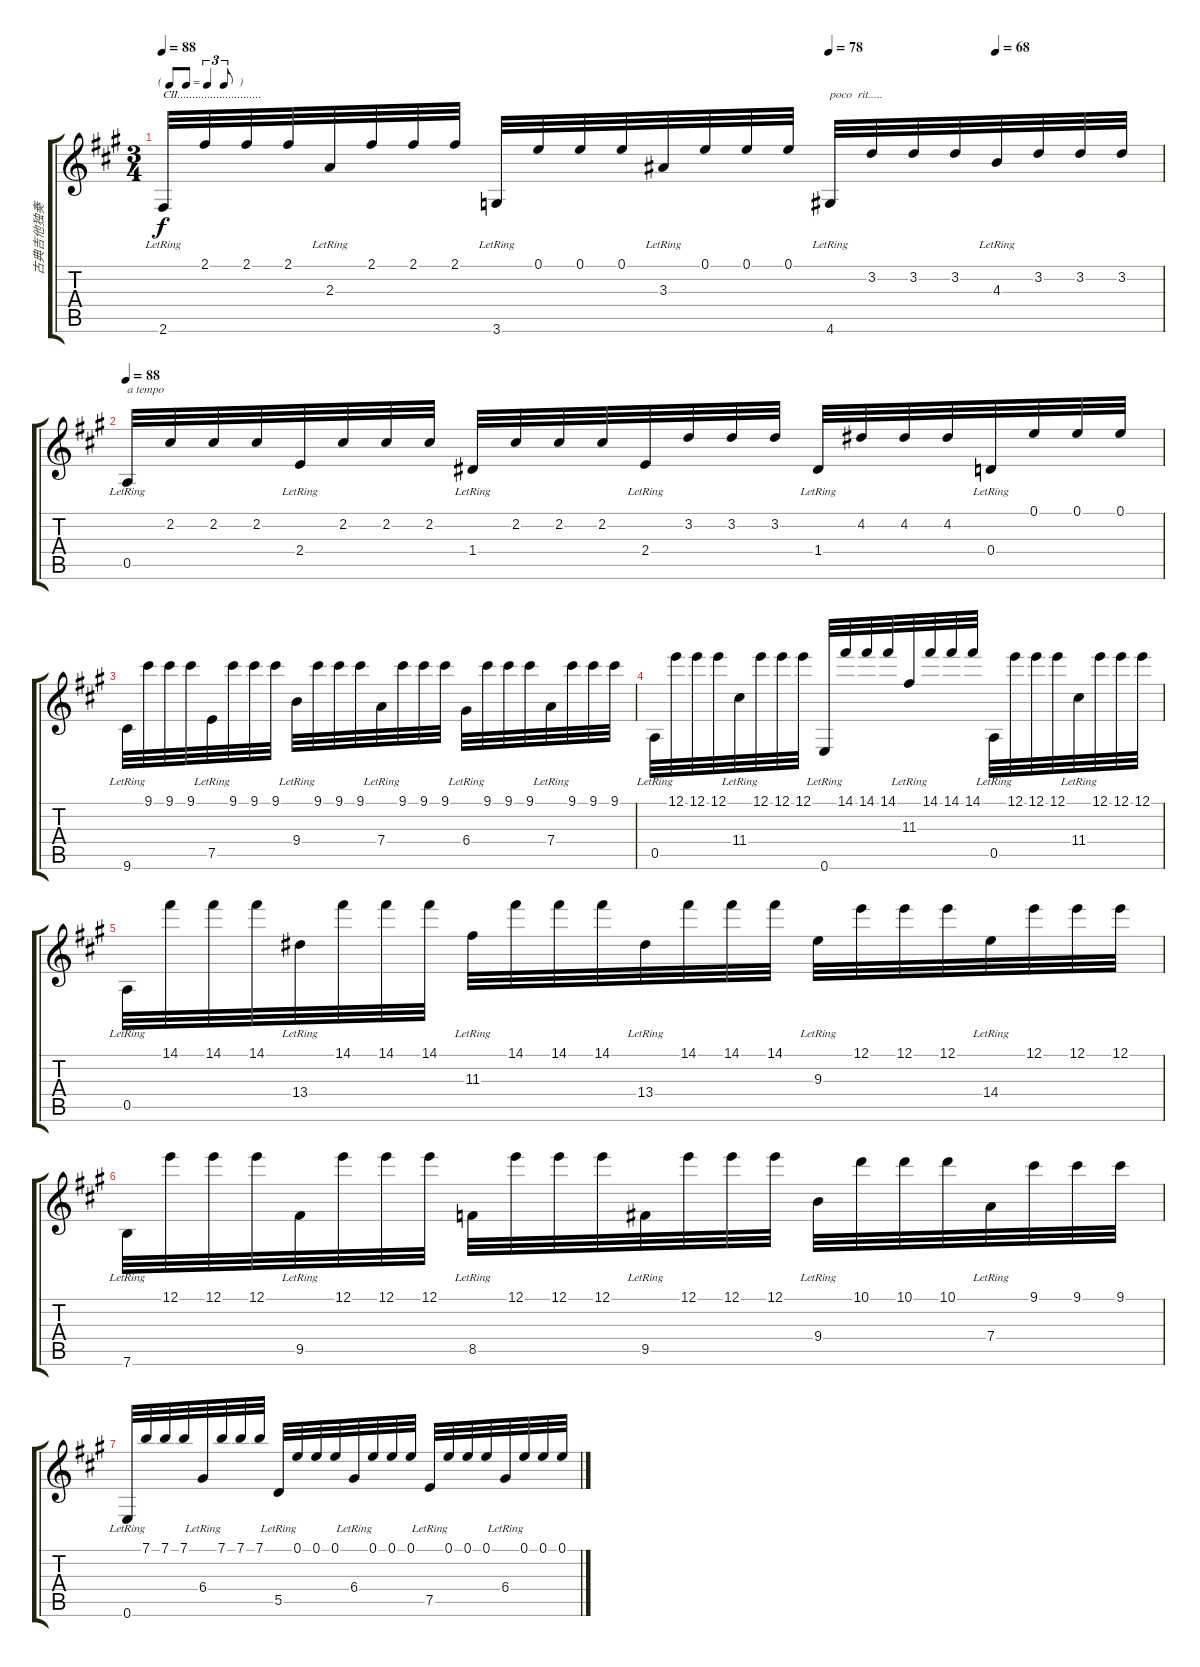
\track ("古典吉他独奏" "古典吉他独奏") {instrument acousticguitarnylon}
\staff {score tabs}
\tuning (E4 B3 G3 D3 A2 E2) {hide}
\ts (3 4)
\tf triplet8th
\tempo 88
\tempo (78 0.6666666666666666)
\tempo (68 0.8333333333333334)
\clef g2
\ks a
2.6{lr}.32{txt "CII............................" dy f} 2.1.32 2.1.32 2.1.32 2.3{lr}.32 2.1.32 2.1.32 2.1.32 3.6{lr}.32 0.1.32 0.1.32 0.1.32 3.3{lr}.32 0.1.32 0.1.32 0.1.32 4.6{lr}.32{txt "poco  rit....."} 3.2.32 3.2.32 3.2.32 4.3{lr}.32 3.2.32 3.2.32 3.2.32 |
\tempo 88
0.5{lr}.32{txt "a tempo"} 2.2.32 2.2.32 2.2.32 2.4{lr}.32 2.2.32 2.2.32 2.2.32 1.4{lr}.32 2.2.32 2.2.32 2.2.32 2.4{lr}.32 3.2.32 3.2.32 3.2.32 1.4{lr}.32 4.2.32 4.2.32 4.2.32 0.4{lr}.32 0.1.32 0.1.32 0.1.32 |
9.6{lr}.32 9.1.32 9.1.32 9.1.32 7.5{lr}.32 9.1.32 9.1.32 9.1.32 9.4{lr}.32 9.1.32 9.1.32 9.1.32 7.4{lr}.32 9.1.32 9.1.32 9.1.32 6.4{lr}.32 9.1.32 9.1.32 9.1.32 7.4{lr}.32 9.1.32 9.1.32 9.1.32 |
0.5{lr}.32 12.1.32 12.1.32 12.1.32 11.4{lr}.32 12.1.32 12.1.32 12.1.32 0.6{lr}.32 14.1.32 14.1.32 14.1.32 11.3{lr}.32 14.1.32 14.1.32 14.1.32 0.5{lr}.32 12.1.32 12.1.32 12.1.32 11.4{lr}.32 12.1.32 12.1.32 12.1.32 |
0.5{lr}.32 14.1.32 14.1.32 14.1.32 13.4{lr}.32 14.1.32 14.1.32 14.1.32 11.3{lr}.32 14.1.32 14.1.32 14.1.32 13.4{lr}.32 14.1.32 14.1.32 14.1.32 9.3{lr}.32 12.1.32 12.1.32 12.1.32 14.4{lr}.32 12.1.32 12.1.32 12.1.32 |
7.6{lr}.32 12.1.32 12.1.32 12.1.32 9.5{lr}.32 12.1.32 12.1.32 12.1.32 8.5{lr}.32 12.1.32 12.1.32 12.1.32 9.5{lr}.32 12.1.32 12.1.32 12.1.32 9.4{lr}.32 10.1.32 10.1.32 10.1.32 7.4{lr}.32 9.1.32 9.1.32 9.1.32 |
0.6{lr}.32 7.1.32 7.1.32 7.1.32 6.4{lr}.32 7.1.32 7.1.32 7.1.32 5.5{lr}.32 0.1.32 0.1.32 0.1.32 6.4{lr}.32 0.1.32 0.1.32 0.1.32 7.5{lr}.32 0.1.32 0.1.32 0.1.32 6.4{lr}.32 0.1.32 0.1.32 0.1.32
